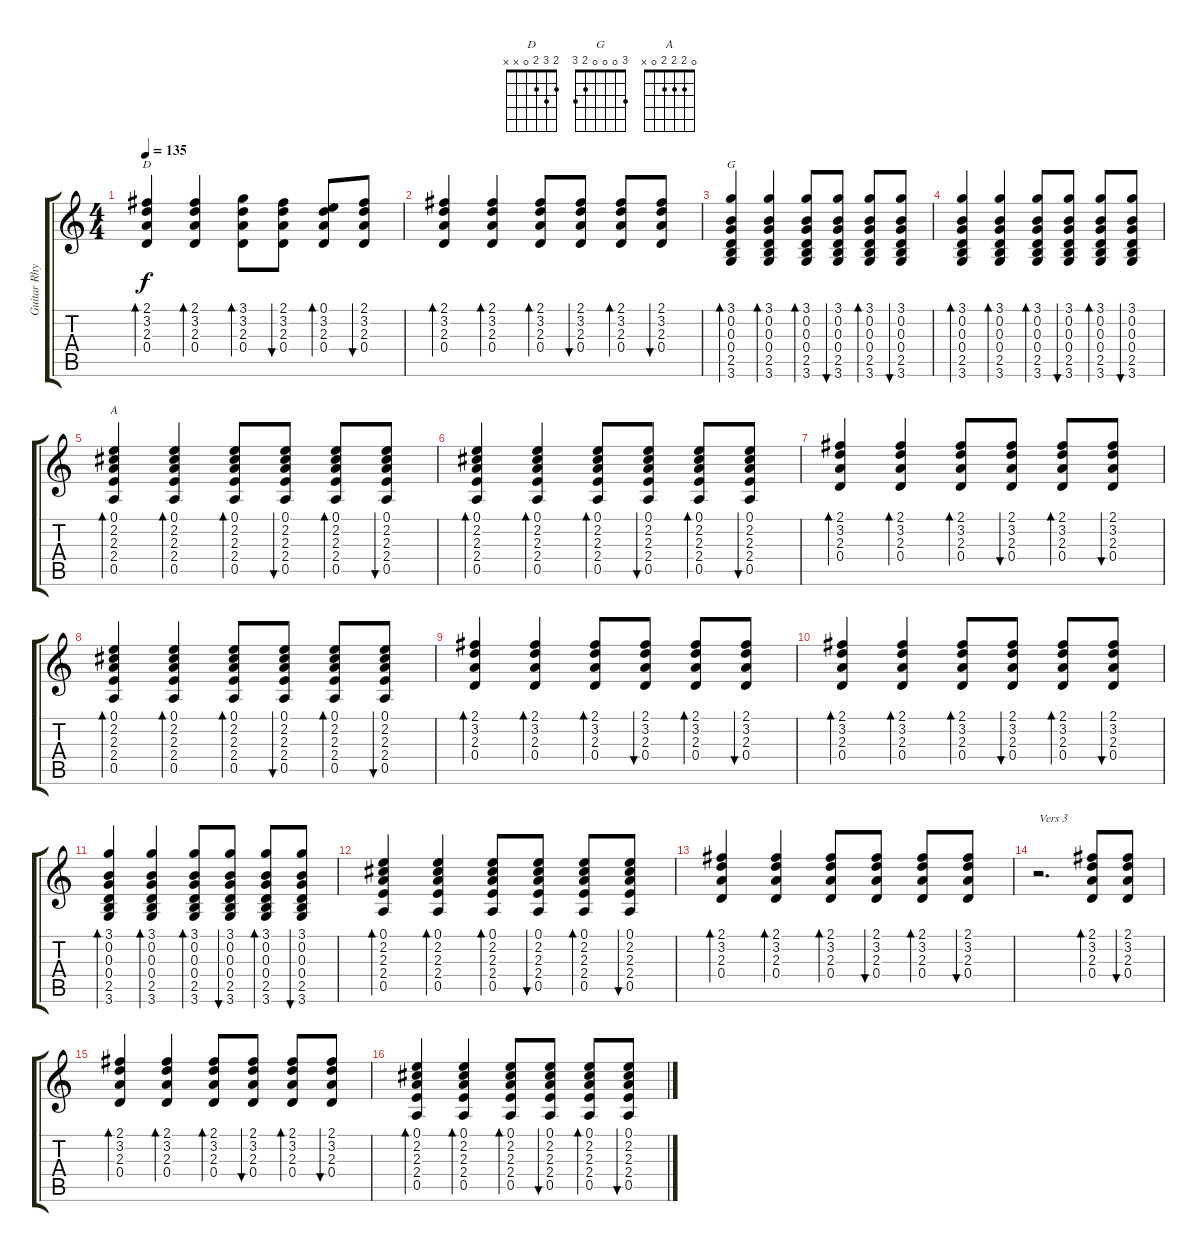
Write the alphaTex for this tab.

\track ("Guitar Rhythm" "Guitar Rhy") {instrument electricguitarclean}
\staff {score tabs}
\tuning (E4 B3 G3 D3 A2 E2) {hide}
\chord ("D" 2 3 2 0 x x)
\chord ("G" 3 0 0 0 2 3)
\chord ("A" 0 2 2 2 0 x)
\ts (4 4)
\tempo 135
\clef g2
\ks c
(2.1 3.2 2.3 0.4).4{bd 60 ch "D" dy f} (2.1 3.2 2.3 0.4).4{bd 60} (3.1 3.2 2.3 0.4).8{bd 60} (2.1 3.2 2.3 0.4).8{bu 60} (0.1 3.2 2.3 0.4).8{bd 60} (2.1 3.2 2.3 0.4).8{bu 60} |
(2.1 3.2 2.3 0.4).4{bd 60} (2.1 3.2 2.3 0.4).4{bd 60} (2.1 3.2 2.3 0.4).8{bd 60} (2.1 3.2 2.3 0.4).8{bu 60} (2.1 3.2 2.3 0.4).8{bd 60} (2.1 3.2 2.3 0.4).8{bu 60} |
(3.1 0.2 0.3 0.4 2.5 3.6).4{bd 60 ch "G"} (3.1 0.2 0.3 0.4 2.5 3.6).4{bd 60} (3.1 0.2 0.3 0.4 2.5 3.6).8{bd 60} (3.1 0.2 0.3 0.4 2.5 3.6).8{bu 60} (3.1 0.2 0.3 0.4 2.5 3.6).8{bd 60} (3.1 0.2 0.3 0.4 2.5 3.6).8{bu 60} |
(3.1 0.2 0.3 0.4 2.5 3.6).4{bd 60} (3.1 0.2 0.3 0.4 2.5 3.6).4{bd 60} (3.1 0.2 0.3 0.4 2.5 3.6).8{bd 60} (3.1 0.2 0.3 0.4 2.5 3.6).8{bu 60} (3.1 0.2 0.3 0.4 2.5 3.6).8{bd 60} (3.1 0.2 0.3 0.4 2.5 3.6).8{bu 60} |
(0.1 2.2 2.3 2.4 0.5).4{bd 60 ch "A"} (0.1 2.2 2.3 2.4 0.5).4{bd 60} (0.1 2.2 2.3 2.4 0.5).8{bd 60} (0.1 2.2 2.3 2.4 0.5).8{bu 60} (0.1 2.2 2.3 2.4 0.5).8{bd 60} (0.1 2.2 2.3 2.4 0.5).8{bu 60} |
(0.1 2.2 2.3 2.4 0.5).4{bd 60} (0.1 2.2 2.3 2.4 0.5).4{bd 60} (0.1 2.2 2.3 2.4 0.5).8{bd 60} (0.1 2.2 2.3 2.4 0.5).8{bu 60} (0.1 2.2 2.3 2.4 0.5).8{bd 60} (0.1 2.2 2.3 2.4 0.5).8{bu 60} |
(2.1 3.2 2.3 0.4).4{bd 60} (2.1 3.2 2.3 0.4).4{bd 60} (2.1 3.2 2.3 0.4).8{bd 60} (2.1 3.2 2.3 0.4).8{bu 60} (2.1 3.2 2.3 0.4).8{bd 60} (2.1 3.2 2.3 0.4).8{bu 60} |
(0.1 2.2 2.3 2.4 0.5).4{bd 60} (0.1 2.2 2.3 2.4 0.5).4{bd 60} (0.1 2.2 2.3 2.4 0.5).8{bd 60} (0.1 2.2 2.3 2.4 0.5).8{bu 60} (0.1 2.2 2.3 2.4 0.5).8{bd 60} (0.1 2.2 2.3 2.4 0.5).8{bu 60} |
(2.1 3.2 2.3 0.4).4{bd 60} (2.1 3.2 2.3 0.4).4{bd 60} (2.1 3.2 2.3 0.4).8{bd 60} (2.1 3.2 2.3 0.4).8{bu 60} (2.1 3.2 2.3 0.4).8{bd 60} (2.1 3.2 2.3 0.4).8{bu 60} |
(2.1 3.2 2.3 0.4).4{bd 60} (2.1 3.2 2.3 0.4).4{bd 60} (2.1 3.2 2.3 0.4).8{bd 60} (2.1 3.2 2.3 0.4).8{bu 60} (2.1 3.2 2.3 0.4).8{bd 60} (2.1 3.2 2.3 0.4).8{bu 60} |
(3.1 0.2 0.3 0.4 2.5 3.6).4{bd 60} (3.1 0.2 0.3 0.4 2.5 3.6).4{bd 60} (3.1 0.2 0.3 0.4 2.5 3.6).8{bd 60} (3.1 0.2 0.3 0.4 2.5 3.6).8{bu 60} (3.1 0.2 0.3 0.4 2.5 3.6).8{bd 60} (3.1 0.2 0.3 0.4 2.5 3.6).8{bu 60} |
(0.1 2.2 2.3 2.4 0.5).4{bd 60} (0.1 2.2 2.3 2.4 0.5).4{bd 60} (0.1 2.2 2.3 2.4 0.5).8{bd 60} (0.1 2.2 2.3 2.4 0.5).8{bu 60} (0.1 2.2 2.3 2.4 0.5).8{bd 60} (0.1 2.2 2.3 2.4 0.5).8{bu 60} |
(2.1 3.2 2.3 0.4).4{bd 60} (2.1 3.2 2.3 0.4).4{bd 60} (2.1 3.2 2.3 0.4).8{bd 60} (2.1 3.2 2.3 0.4).8{bu 60} (2.1 3.2 2.3 0.4).8{bd 60} (2.1 3.2 2.3 0.4).8{bu 60} |
r.2{d txt "Vers 3"} (2.1 3.2 2.3 0.4).8{bd 60} (2.1 3.2 2.3 0.4).8{bu 60} |
(2.1 3.2 2.3 0.4).4{bd 60} (2.1 3.2 2.3 0.4).4{bd 60} (2.1 3.2 2.3 0.4).8{bd 60} (2.1 3.2 2.3 0.4).8{bu 60} (2.1 3.2 2.3 0.4).8{bd 60} (2.1 3.2 2.3 0.4).8{bu 60} |
(0.1 2.2 2.3 2.4 0.5).4{bd 60} (0.1 2.2 2.3 2.4 0.5).4{bd 60} (0.1 2.2 2.3 2.4 0.5).8{bd 60} (0.1 2.2 2.3 2.4 0.5).8{bu 60} (0.1 2.2 2.3 2.4 0.5).8{bd 60} (0.1 2.2 2.3 2.4 0.5).8{bu 60}
